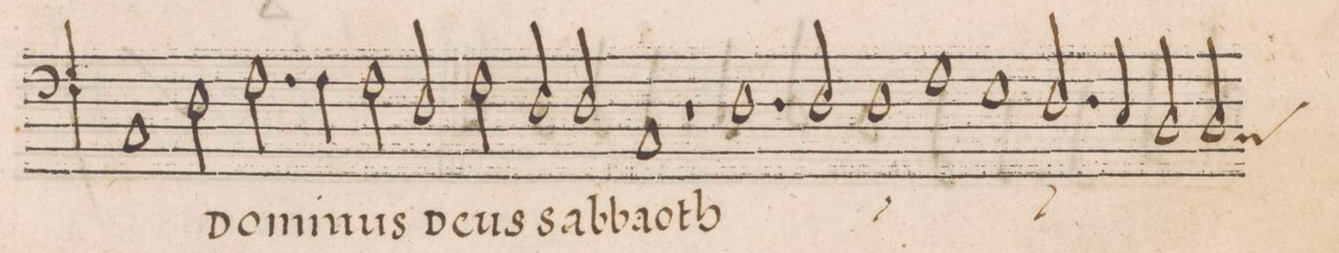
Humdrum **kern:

**kern	**text
*I"BASSVS	*
*clefF5	*
*k[]	*
*met(C|)	*
*M2/1	*
1AA	.
=15-	=15-
2D\	-ctus
*	*Xij
2.F\	Do-
4F\	-mi-
2F\	-nus
=16-	=16-
2D/	De-
2F\	-us
2D/	Sab-
2D/	-ba-
=17-	=17-
1AA	-oth
1r	.
=18-	=18-
*	*ij
1.D	Do-
2D/	-mi-
=19-	=19-
1D	-nus
1F	De-
=20-	=20-
1E	-us
2.D/	Do-
4C/	.
=21-	=21-
2BB/	.
*custos:AA	*
2BB/	-mi-
*-	*-
